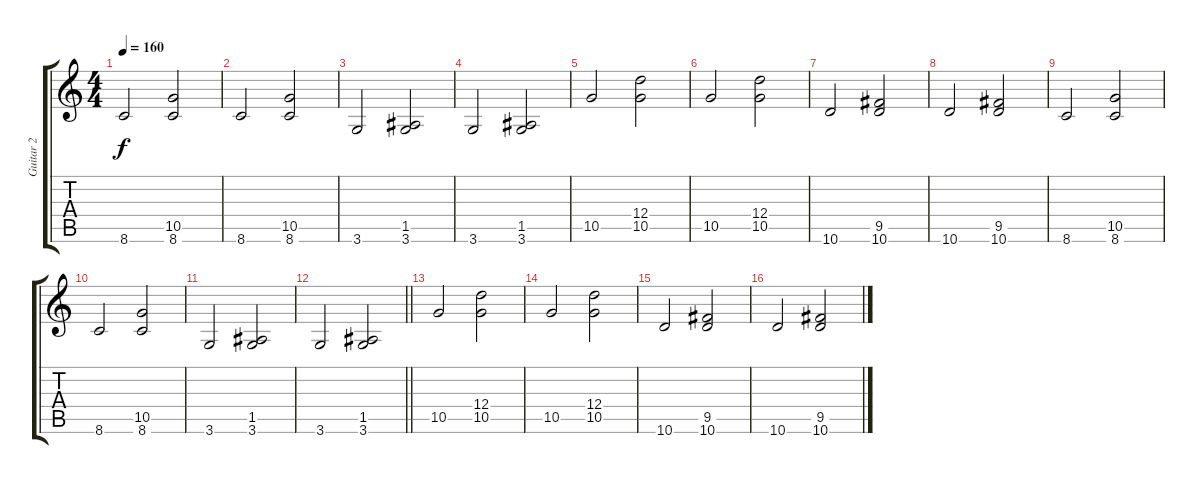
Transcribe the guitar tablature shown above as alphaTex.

\track ("Guitar 2" "Guitar 2") {instrument overdrivenguitar}
\staff {score tabs}
\tuning (E4 B3 G3 D3 A2 E2) {hide}
\ts (4 4)
\tempo 160
\clef g2
\ks c
8.6.2{dy f} (10.5 8.6).2 |
8.6.2 (10.5 8.6).2 |
3.6.2 (1.5 3.6).2 |
3.6.2 (1.5 3.6).2 |
10.5.2 (12.4 10.5).2 |
10.5.2 (12.4 10.5).2 |
10.6.2 (9.5 10.6).2 |
10.6.2 (9.5 10.6).2 |
8.6.2 (10.5 8.6).2 |
8.6.2 (10.5 8.6).2 |
3.6.2 (1.5 3.6).2 |
\barLineRight lightlight
3.6.2 (1.5 3.6).2 |
10.5.2 (12.4 10.5).2 |
10.5.2 (12.4 10.5).2 |
10.6.2 (9.5 10.6).2 |
10.6.2 (9.5 10.6).2
